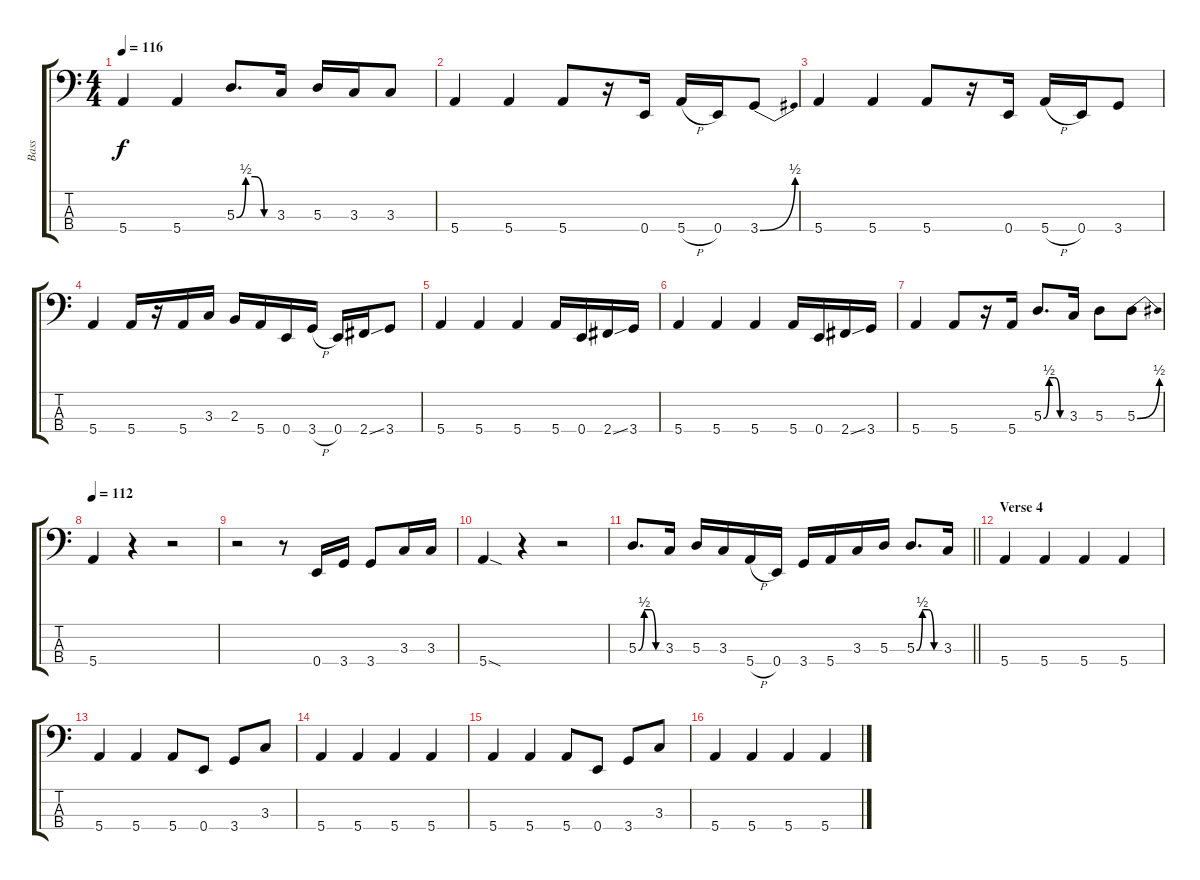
\track ("Bass" "Bass") {instrument electricbasspick}
\staff {score tabs}
\tuning (G2 D2 A1 E1) {hide}
\ts (4 4)
\tempo 116
\clef f4
\ks c
5.4.4{dy f} 5.4.4 5.3{be (custom 0 0 15 2 30 2 45 0 60 0)}.8{d} 3.3.16 5.3.16 3.3.16 3.3.8 |
5.4.4 5.4.4 5.4.8 r.16 0.4.16 5.4{h}.16 0.4.16 3.4{be (bend 0 0 60 2)}.8 |
5.4.4 5.4.4 5.4.8 r.16 0.4.16 5.4{h}.16 0.4.16 3.4.8 |
5.4.4 5.4.16 r.16 5.4.16 3.3.16 2.3.16 5.4.16 0.4.16 3.4{h}.16 0.4.16 2.4{ss}.16 3.4.8 |
5.4.4 5.4.4 5.4.4 5.4.16 0.4.16 2.4{ss}.16 3.4.16 |
5.4.4 5.4.4 5.4.4 5.4.16 0.4.16 2.4{ss}.16 3.4.16 |
5.4.4 5.4.8 r.16 5.4.16 5.3{be (custom 0 0 15 2 30 2 45 0 60 0)}.8{d} 3.3.16 5.3.8 5.3{be (bend 0 0 60 2)}.8 |
\tempo 112
5.4.4 r.4 r.2 |
r.2 r.8 0.4.16 3.4.16 3.4.8 3.3.16 3.3.16 |
5.4{sod}.4 r.4 r.2 |
\barLineRight lightlight
5.3{be (custom 0 0 15 2 30 2 45 0 60 0)}.8{d} 3.3.16 5.3.16 3.3.16 5.4{h}.16 0.4.16 3.4.16 5.4.16 3.3.16 5.3.16 5.3{be (custom 0 0 15 2 30 2 45 0 60 0)}.8{d} 3.3.16 |
\section ("" "Verse 4")
5.4.4 5.4.4 5.4.4 5.4.4 |
5.4.4 5.4.4 5.4.8 0.4.8 3.4.8 3.3.8 |
5.4.4 5.4.4 5.4.4 5.4.4 |
5.4.4 5.4.4 5.4.8 0.4.8 3.4.8 3.3.8 |
5.4.4 5.4.4 5.4.4 5.4.4
